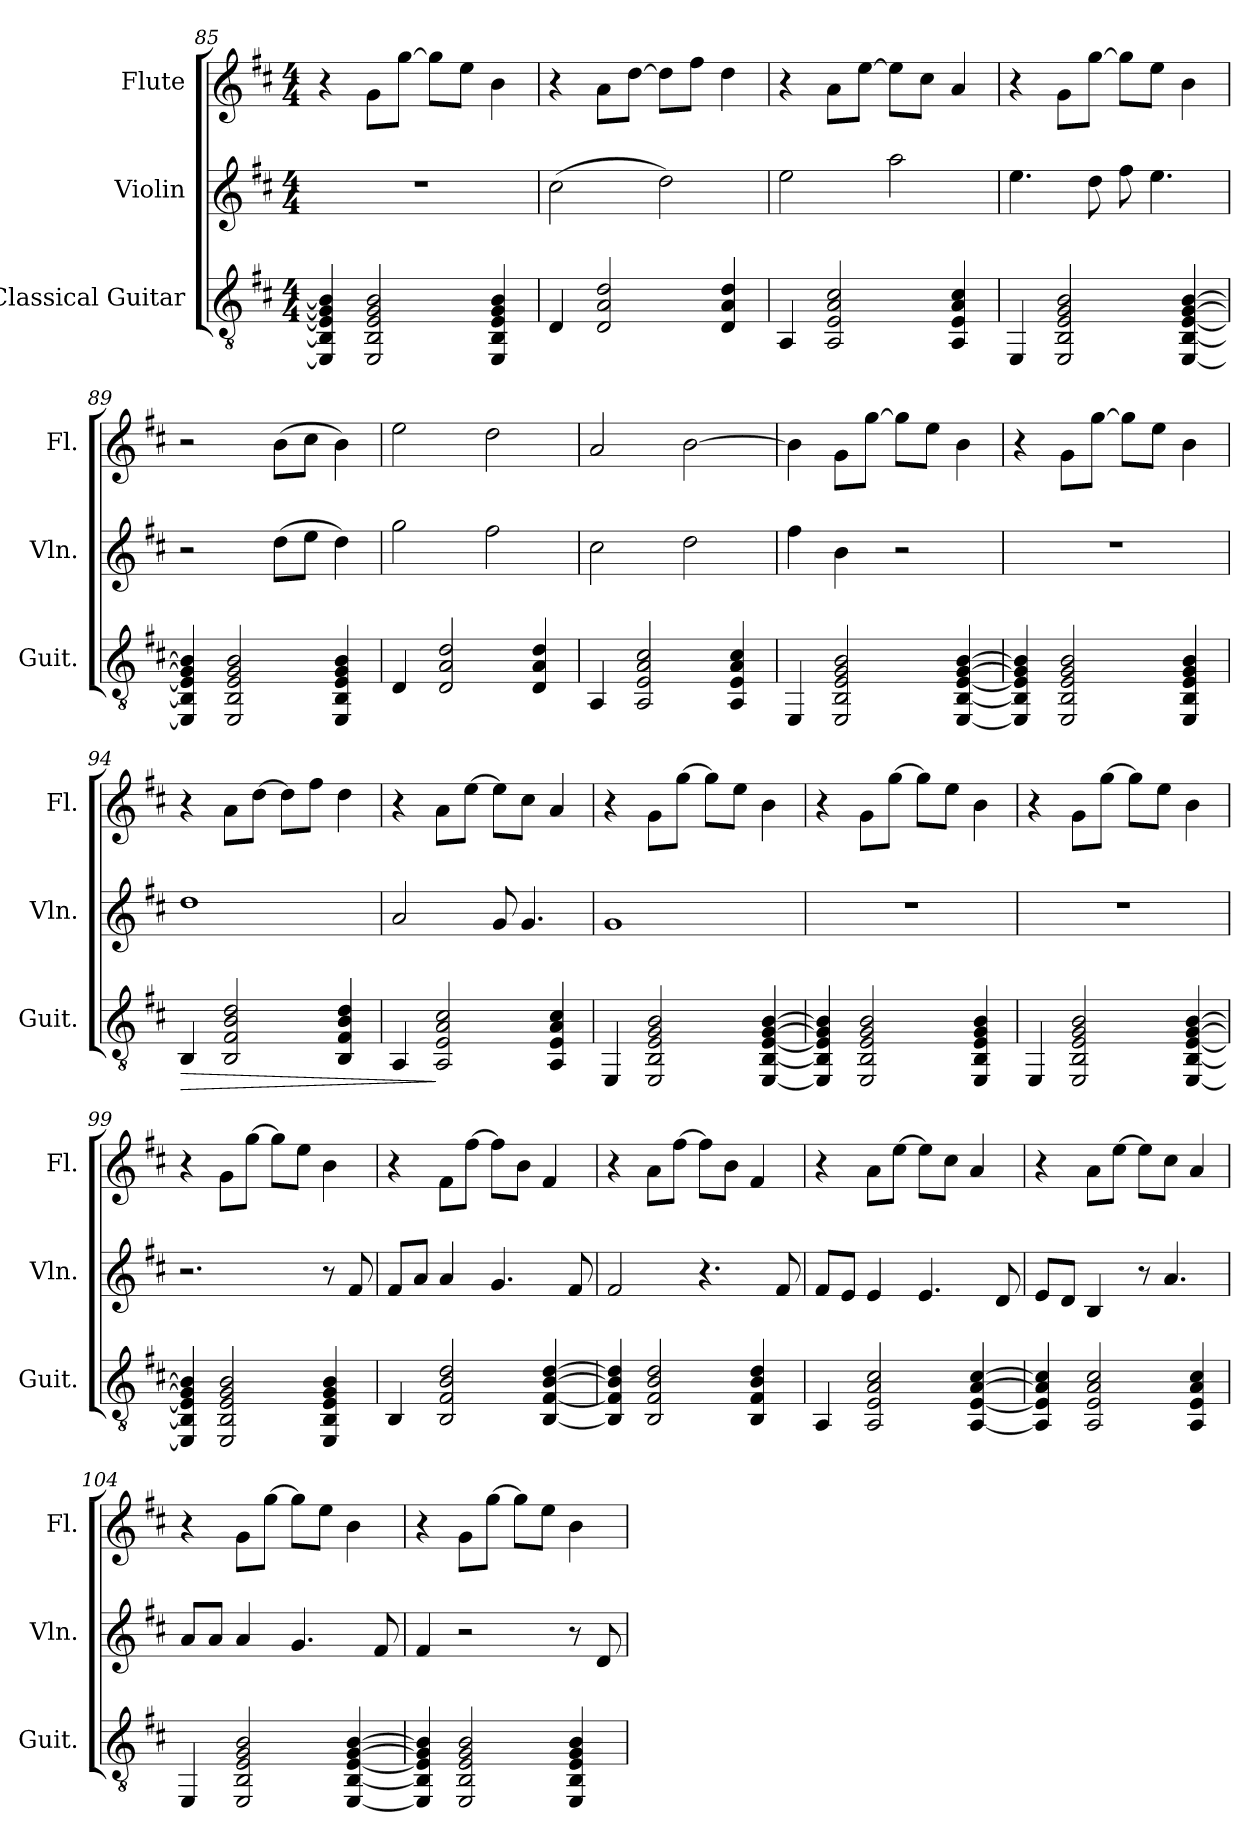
**kern	**dynam	**kern	**kern
*part3	*part3	*part2	*part1
*staff3	*staff3	*staff2	*staff1
*I"Classical Guitar	*	*I"Violin	*I"Flute
*I'Guit.	*	*I'Vln.	*I'Fl.
*clefGv2	*	*clefG2	*clefG2
*k[f#c#]	*	*k[f#c#]	*k[f#c#]
*M4/4	*	*M4/4	*M4/4
=85	=85	=85	=85
4EE] 4BB] 4E] 4G] 4B]	.	1r	4r
2EE 2BB 2E 2G 2B	.	.	8gL
.	.	.	[8ggJ
.	.	.	8ggL]
.	.	.	8eeJ
4EE 4BB 4E 4G 4B	.	.	4b
=86	=86	=86	=86
4D	.	(2cc#	4r
2D 2A 2d	.	.	8aL
.	.	.	[8ddJ
.	.	2dd)	8ddL]
.	.	.	8ff#J
4D 4A 4d	.	.	4dd
=87	=87	=87	=87
4AA	.	2ee	4r
2AA 2E 2A 2c#	.	.	8aL
.	.	.	[8eeJ
.	.	2aa	8eeL]
.	.	.	8cc#J
4AA 4E 4A 4c#	.	.	4a
=88	=88	=88	=88
4EE	.	4.ee	4r
2EE 2BB 2E 2G 2B	.	.	8gL
.	.	8dd	[8ggJ
.	.	8ff#	8ggL]
.	.	4.ee	8eeJ
[4EE [4BB [4E [4G [4B	.	.	4b
!!LO:LB:g=z
=89	=89	=89	=89
4EE] 4BB] 4E] 4G] 4B]	.	2r	2r
2EE 2BB 2E 2G 2B	.	.	.
.	.	(8ddL	(8bL
.	.	8eeJ	8cc#J
4EE 4BB 4E 4G 4B	.	4dd)	4b)
=90	=90	=90	=90
4D	.	2gg	2ee
2D 2A 2d	.	.	.
.	.	2ff#	2dd
4D 4A 4d	.	.	.
=91	=91	=91	=91
4AA	.	2cc#	2a
2AA 2E 2A 2c#	.	.	.
.	.	2dd	[2b
4AA 4E 4A 4c#	.	.	.
=92	=92	=92	=92
4EE	.	4ff#	4b]
2EE 2BB 2E 2G 2B	.	4b	8gL
.	.	.	[8ggJ
.	.	2r	8ggL]
.	.	.	8eeJ
[4EE [4BB [4E [4G [4B	.	.	4b
=93	=93	=93	=93
4EE] 4BB] 4E] 4G] 4B]	.	1r	4r
2EE 2BB 2E 2G 2B	.	.	8gL
.	.	.	[8ggJ
.	.	.	8ggL]
.	.	.	8eeJ
4EE 4BB 4E 4G 4B	.	.	4b
=94	=94	=94	=94
!	!LO:HP:b	!	!
4BB	>	1dd	4r
2BB 2F# 2B 2d	.	.	8aL
.	.	.	[8ddJ
.	.	.	8ddL]
.	.	.	8ff#J
4BB 4F# 4B 4d	.	.	4dd
!!LO:LB:g=z
=95	=95	=95	=95
4AA	.	2a	4r
2AA 2E 2A 2c#	]	.	8aL
.	.	.	[8eeJ
.	.	8g	8eeL]
.	.	4.g	8cc#J
4AA 4E 4A 4c#	.	.	4a
=96	=96	=96	=96
4EE	.	1g	4r
2EE 2BB 2E 2G 2B	.	.	8gL
.	.	.	[8ggJ
.	.	.	8ggL]
.	.	.	8eeJ
[4EE [4BB [4E [4G [4B	.	.	4b
=97	=97	=97	=97
4EE] 4BB] 4E] 4G] 4B]	.	1r	4r
2EE 2BB 2E 2G 2B	.	.	8gL
.	.	.	[8ggJ
.	.	.	8ggL]
.	.	.	8eeJ
4EE 4BB 4E 4G 4B	.	.	4b
=98	=98	=98	=98
4EE	.	1r	4r
2EE 2BB 2E 2G 2B	.	.	8gL
.	.	.	[8ggJ
.	.	.	8ggL]
.	.	.	8eeJ
[4EE [4BB [4E [4G [4B	.	.	4b
=99	=99	=99	=99
4EE] 4BB] 4E] 4G] 4B]	.	2.r	4r
2EE 2BB 2E 2G 2B	.	.	8gL
.	.	.	[8ggJ
.	.	.	8ggL]
.	.	.	8eeJ
4EE 4BB 4E 4G 4B	.	8r	4b
.	.	8f#	.
!!LO:LB:g=z
=100	=100	=100	=100
4BB	.	8f#L	4r
.	.	8aJ	.
2BB 2F# 2B 2d	.	4a	8f#L
.	.	.	[8ff#J
.	.	4.g	8ff#L]
.	.	.	8bJ
[4BB [4F# [4B [4d	.	.	4f#
.	.	8f#	.
=101	=101	=101	=101
4BB] 4F#] 4B] 4d]	.	2f#	4r
2BB 2F# 2B 2d	.	.	8aL
.	.	.	[8ff#J
.	.	4.r	8ff#L]
.	.	.	8bJ
4BB 4F# 4B 4d	.	.	4f#
.	.	8f#	.
=102	=102	=102	=102
4AA	.	8f#L	4r
.	.	8eJ	.
2AA 2E 2A 2c#	.	4e	8aL
.	.	.	[8eeJ
.	.	4.e	8eeL]
.	.	.	8cc#J
[4AA [4E [4A [4c#	.	.	4a
.	.	8d	.
=103	=103	=103	=103
4AA] 4E] 4A] 4c#]	.	8eL	4r
.	.	8dJ	.
2AA 2E 2A 2c#	.	4B	8aL
.	.	.	[8eeJ
.	.	8r	8eeL]
.	.	4.a	8cc#J
4AA 4E 4A 4c#	.	.	4a
=104	=104	=104	=104
4EE	.	8aL	4r
.	.	8aJ	.
2EE 2BB 2E 2G 2B	.	4a	8gL
.	.	.	[8ggJ
.	.	4.g	8ggL]
.	.	.	8eeJ
[4EE [4BB [4E [4G [4B	.	.	4b
.	.	8f#	.
!!LO:LB:g=z
=105	=105	=105	=105
4EE] 4BB] 4E] 4G] 4B]	.	4f#	4r
2EE 2BB 2E 2G 2B	.	2r	8gL
.	.	.	[8ggJ
.	.	.	8ggL]
.	.	.	8eeJ
4EE 4BB 4E 4G 4B	.	8r	4b
.	.	8d	.
=	=	=	=
*-	*-	*-	*-
